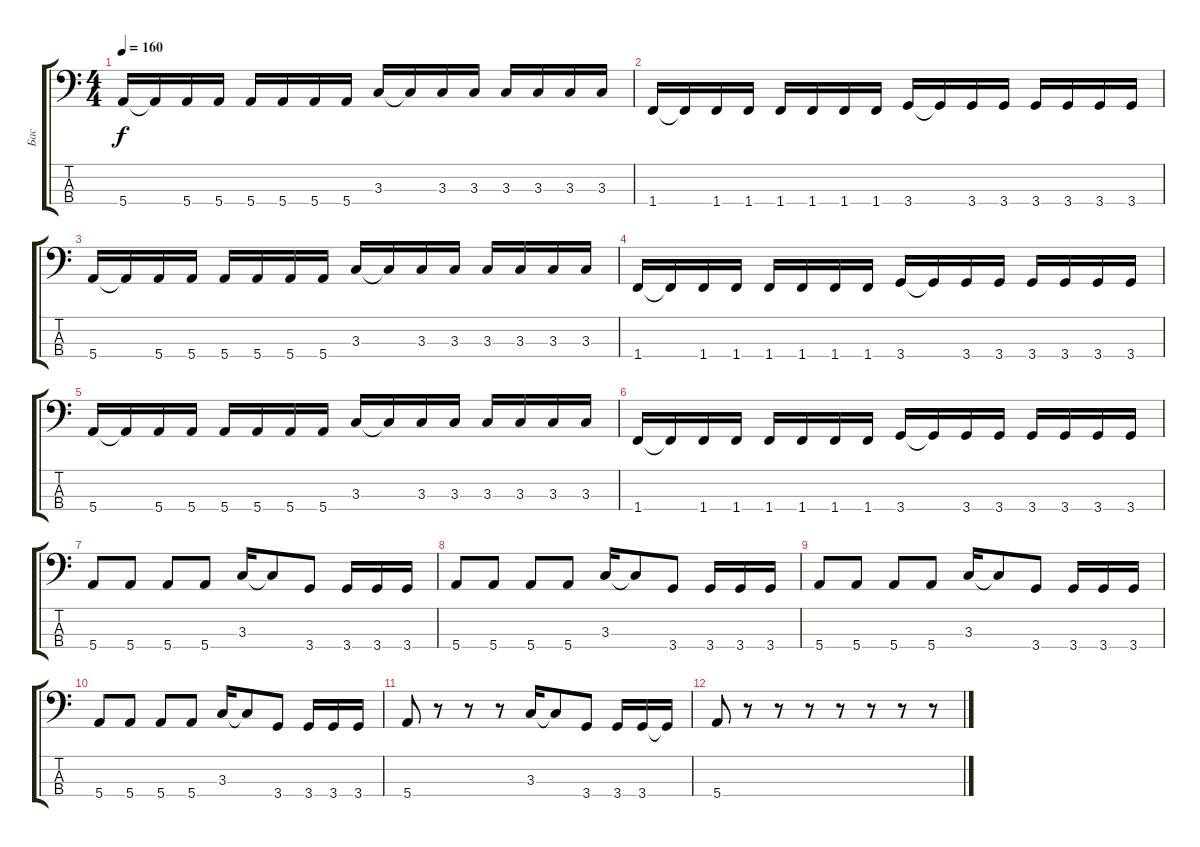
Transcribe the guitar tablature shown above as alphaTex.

\track ("Бас" "Бас") {instrument acousticguitarsteel}
\staff {score tabs}
\tuning (G2 D2 A1 E1) {hide}
\ts (4 4)
\tempo 160
\clef f4
\ks c
5.4.16{dy f} 5.4{t}.16 5.4.16 5.4.16 5.4.16 5.4.16 5.4.16 5.4.16 3.3.16 3.3{t}.16 3.3.16 3.3.16 3.3.16 3.3.16 3.3.16 3.3.16 |
1.4.16 1.4{t}.16 1.4.16 1.4.16 1.4.16 1.4.16 1.4.16 1.4.16 3.4.16 3.4{t}.16 3.4.16 3.4.16 3.4.16 3.4.16 3.4.16 3.4.16 |
5.4.16 5.4{t}.16 5.4.16 5.4.16 5.4.16 5.4.16 5.4.16 5.4.16 3.3.16 3.3{t}.16 3.3.16 3.3.16 3.3.16 3.3.16 3.3.16 3.3.16 |
1.4.16 1.4{t}.16 1.4.16 1.4.16 1.4.16 1.4.16 1.4.16 1.4.16 3.4.16 3.4{t}.16 3.4.16 3.4.16 3.4.16 3.4.16 3.4.16 3.4.16 |
5.4.16 5.4{t}.16 5.4.16 5.4.16 5.4.16 5.4.16 5.4.16 5.4.16 3.3.16 3.3{t}.16 3.3.16 3.3.16 3.3.16 3.3.16 3.3.16 3.3.16 |
1.4.16 1.4{t}.16 1.4.16 1.4.16 1.4.16 1.4.16 1.4.16 1.4.16 3.4.16 3.4{t}.16 3.4.16 3.4.16 3.4.16 3.4.16 3.4.16 3.4.16 |
5.4.8 5.4.8 5.4.8 5.4.8 3.3.16 3.3{t}.8 3.4.8 3.4.16 3.4.16 3.4.16 |
5.4.8 5.4.8 5.4.8 5.4.8 3.3.16 3.3{t}.8 3.4.8 3.4.16 3.4.16 3.4.16 |
5.4.8 5.4.8 5.4.8 5.4.8 3.3.16 3.3{t}.8 3.4.8 3.4.16 3.4.16 3.4.16 |
5.4.8 5.4.8 5.4.8 5.4.8 3.3.16 3.3{t}.8 3.4.8 3.4.16 3.4.16 3.4.16 |
5.4.8 r.8 r.8 r.8 3.3.16 3.3{t}.8 3.4.8 3.4.16 3.4.16 3.4{t}.16 |
5.4.8 r.8 r.8 r.8 r.8 r.8 r.8 r.8
